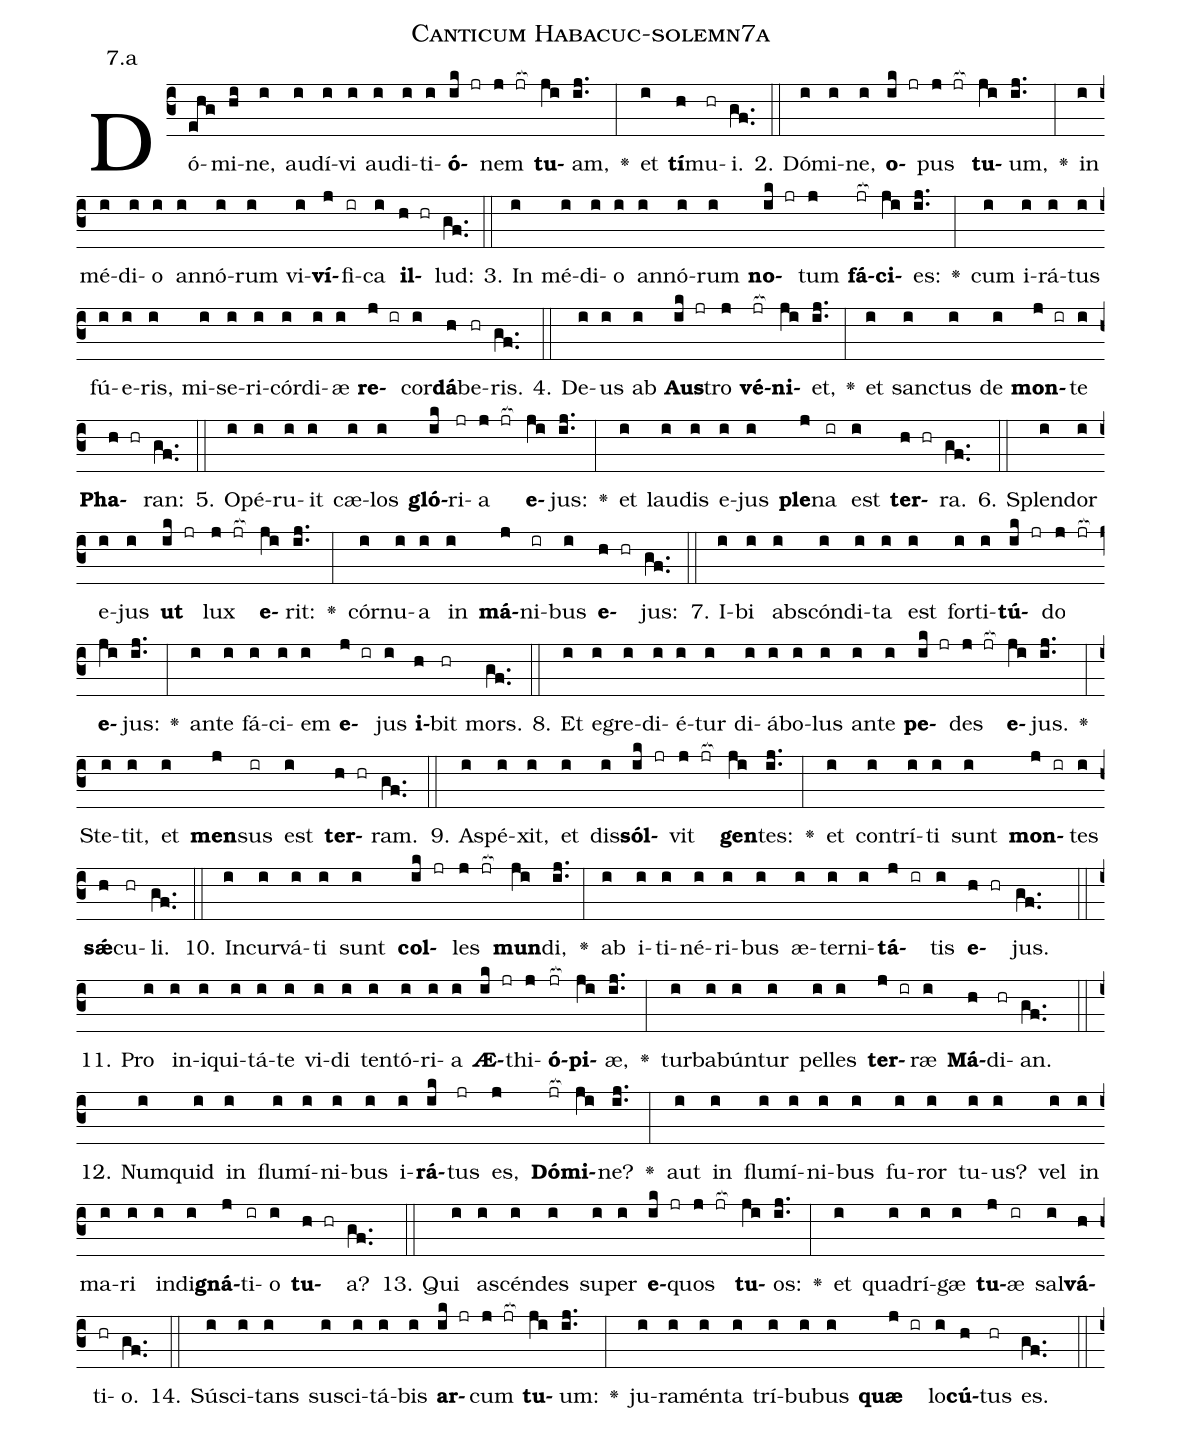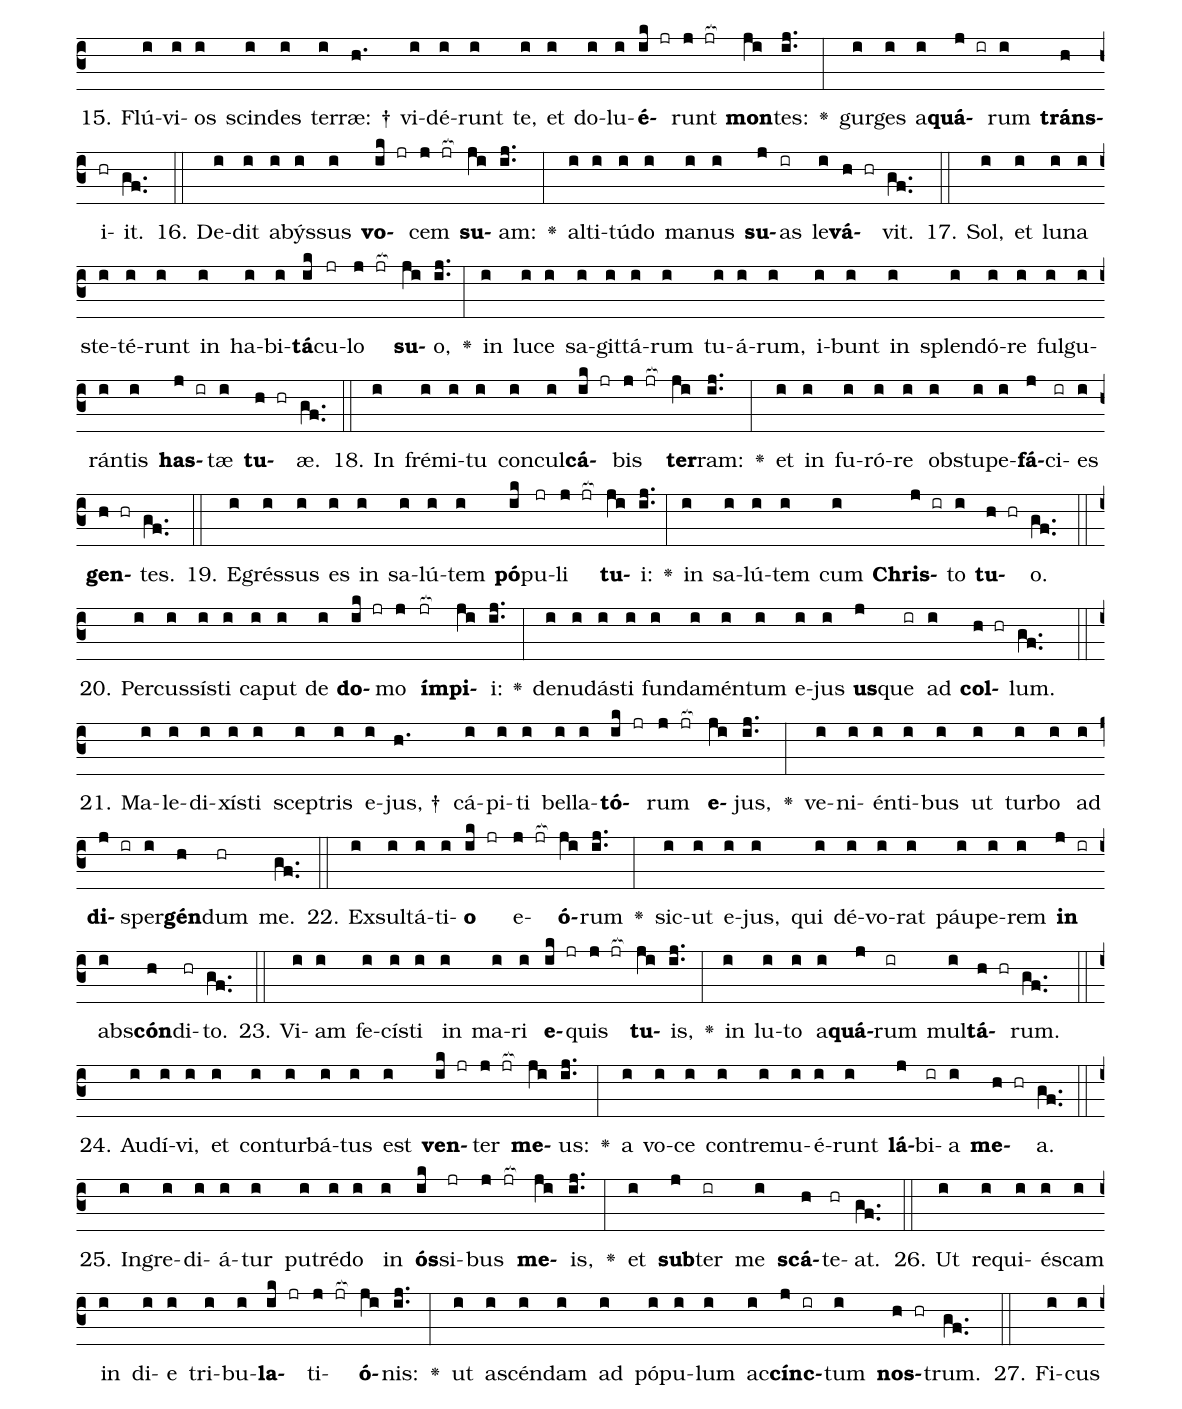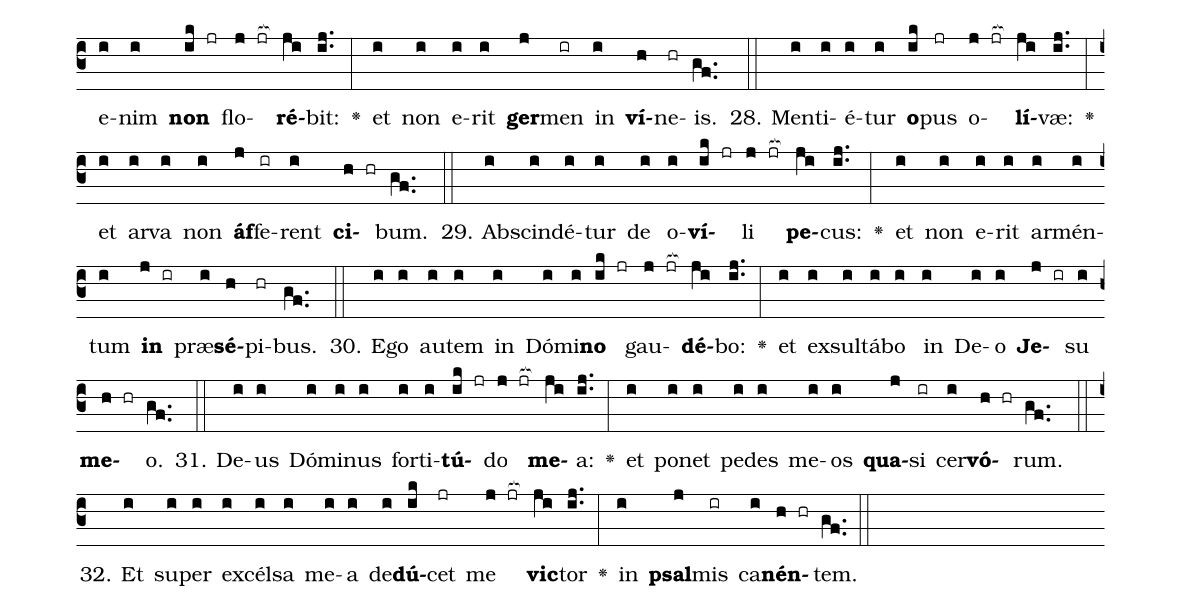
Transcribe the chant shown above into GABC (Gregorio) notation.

name: Canticum Habacuc-solemn7a;
annotation: 7.a;
%%
(c3)Dó(ehg)mi(hi)ne,(i) au(i)dí(i)vi(i) au(i)di(i)ti(i)<b>ó</b>(ik jr)nem(j jr[ocb:1{]) <b>tu</b>(ji[ocb:0}])am,(ij..) <v>\greheightstar</v>(:) et(i) <b>tí</b>(h)mu(hr)i.(gf..) (::)
2. Dó(i)mi(i)ne,(i) <b>o</b>(ik jr)pus(j jr[ocb:1{]) <b>tu</b>(ji[ocb:0}])um,(ij..) <v>\greheightstar</v>(:) in(i) mé(i)di(i)o(i) an(i)nó(i)rum(i) vi(i)<b>ví</b>(j)fi(ir)ca(i) <b>il</b>(h hr)lud:(gf..) (::)
3. In(i) mé(i)di(i)o(i) an(i)nó(i)rum(i) <b>no</b>(ik jr)tum(j) <b>fá</b>(jr[ocb:1{])<b>ci</b>(ji[ocb:0}])es:(ij..) <v>\greheightstar</v>(:) cum(i) i(i)rá(i)tus(i) fú(i)e(i)ris,(i) mi(i)se(i)ri(i)cór(i)di(i)æ(i) <b>re</b>(j ir)cor(i)<b>dá</b>(h)be(hr)ris.(gf..) (::)
4. De(i)us(i) ab(i) <b>Aus</b>(ik jr)tro(j) <b>vé</b>(jr[ocb:1{])<b>ni</b>(ji[ocb:0}])et,(ij..) <v>\greheightstar</v>(:) et(i) sanc(i)tus(i) de(i) <b>mon</b>(j ir)te(i) <b>Pha</b>(h hr)ran:(gf..) (::)
5. O(i)pé(i)ru(i)it(i) cæ(i)los(i) <b>gló</b>(ik)ri(jr)a(j jr[ocb:1{]) <b>e</b>(ji[ocb:0}])jus:(ij..) <v>\greheightstar</v>(:) et(i) lau(i)dis(i) e(i)jus(i) <b>ple</b>(j)na(ir) est(i) <b>ter</b>(h hr)ra.(gf..) (::)
6. Splen(i)dor(i) e(i)jus(i) <b>ut</b>(ik jr) lux(j jr[ocb:1{]) <b>e</b>(ji[ocb:0}])rit:(ij..) <v>\greheightstar</v>(:) cór(i)nu(i)a(i) in(i) <b>má</b>(j)ni(ir)bus(i) <b>e</b>(h hr)jus:(gf..) (::)
7. I(i)bi(i) abs(i)cón(i)di(i)ta(i) est(i) for(i)ti(i)<b>tú</b>(ik jr)do(j jr[ocb:1{]) <b>e</b>(ji[ocb:0}])jus:(ij..) <v>\greheightstar</v>(:) an(i)te(i) fá(i)ci(i)em(i) <b>e</b>(j ir)jus(i) <b>i</b>(h)bit(hr) mors.(gf..) (::)
8. Et(i) e(i)gre(i)di(i)é(i)tur(i) di(i)á(i)bo(i)lus(i) an(i)te(i) <b>pe</b>(ik jr)des(j jr[ocb:1{]) <b>e</b>(ji[ocb:0}])jus.(ij..) <v>\greheightstar</v>(:) Ste(i)tit,(i) et(i) <b>men</b>(j)sus(ir) est(i) <b>ter</b>(h hr)ram.(gf..) (::)
9. A(i)spé(i)xit,(i) et(i) dis(i)<b>sól</b>(ik jr)vit(j jr[ocb:1{]) <b>gen</b>(ji[ocb:0}])tes:(ij..) <v>\greheightstar</v>(:) et(i) con(i)trí(i)ti(i) sunt(i) <b>mon</b>(j ir)tes(i) <b>sǽ</b>(h)cu(hr)li.(gf..) (::)
10. In(i)cur(i)vá(i)ti(i) sunt(i) <b>col</b>(ik jr)les(j jr[ocb:1{]) <b>mun</b>(ji[ocb:0}])di,(ij..) <v>\greheightstar</v>(:) ab(i) i(i)ti(i)né(i)ri(i)bus(i) æ(i)ter(i)ni(i)<b>tá</b>(j ir)tis(i) <b>e</b>(h hr)jus.(gf..) (::)
11. Pro(i) in(i)i(i)qui(i)tá(i)te(i) vi(i)di(i) ten(i)tó(i)ri(i)a(i) <b>Æ</b>(ik jr)thi(j)<b>ó</b>(jr[ocb:1{])<b>pi</b>(ji[ocb:0}])æ,(ij..) <v>\greheightstar</v>(:) tur(i)ba(i)bún(i)tur(i) pel(i)les(i) <b>ter</b>(j ir)ræ(i) <b>Má</b>(h)di(hr)an.(gf..) (::)
12. Num(i)quid(i) in(i) flu(i)mí(i)ni(i)bus(i) i(i)<b>rá</b>(ik)tus(jr) es,(j) <b>Dó</b>(jr[ocb:1{])<b>mi</b>(ji[ocb:0}])ne?(ij..) <v>\greheightstar</v>(:) aut(i) in(i) flu(i)mí(i)ni(i)bus(i) fu(i)ror(i) tu(i)us?(i) vel(i) in(i) ma(i)ri(i) in(i)di(i)<b>gná</b>(j)ti(ir)o(i) <b>tu</b>(h hr)a?(gf..) (::)
13. Qui(i) a(i)scén(i)des(i) su(i)per(i) <b>e</b>(ik jr)quos(j jr[ocb:1{]) <b>tu</b>(ji[ocb:0}])os:(ij..) <v>\greheightstar</v>(:) et(i) qua(i)drí(i)gæ(i) <b>tu</b>(j)æ(ir) sal(i)<b>vá</b>(h)ti(hr)o.(gf..) (::)
14. Sú(i)sci(i)tans(i) su(i)sci(i)tá(i)bis(i) <b>ar</b>(ik jr)cum(j jr[ocb:1{]) <b>tu</b>(ji[ocb:0}])um:(ij..) <v>\greheightstar</v>(:) ju(i)ra(i)mén(i)ta(i) trí(i)bu(i)bus(i) <b>quæ</b>(j ir) lo(i)<b>cú</b>(h)tus(hr) es.(gf..) (::)
15. Flú(i)vi(i)os(i) scin(i)des(i) ter(i)ræ: †(h.) vi(i)dé(i)runt(i) te,(i) et(i) do(i)lu(i)<b>é</b>(ik jr)runt(j jr[ocb:1{]) <b>mon</b>(ji[ocb:0}])tes:(ij..) <v>\greheightstar</v>(:) gur(i)ges(i) a(i)<b>quá</b>(j ir)rum(i) <b>tráns</b>(h)i(hr)it.(gf..) (::)
16. De(i)dit(i) a(i)býs(i)sus(i) <b>vo</b>(ik jr)cem(j jr[ocb:1{]) <b>su</b>(ji[ocb:0}])am:(ij..) <v>\greheightstar</v>(:) al(i)ti(i)tú(i)do(i) ma(i)nus(i) <b>su</b>(j)as(ir) le(i)<b>vá</b>(h hr)vit.(gf..) (::)
17. Sol,(i) et(i) lu(i)na(i) ste(i)té(i)runt(i) in(i) ha(i)bi(i)<b>tá</b>(ik)cu(jr)lo(j jr[ocb:1{]) <b>su</b>(ji[ocb:0}])o,(ij..) <v>\greheightstar</v>(:) in(i) lu(i)ce(i) sa(i)git(i)tá(i)rum(i) tu(i)á(i)rum,(i) i(i)bunt(i) in(i) splen(i)dó(i)re(i) ful(i)gu(i)rán(i)tis(i) <b>has</b>(j ir)tæ(i) <b>tu</b>(h hr)æ.(gf..) (::)
18. In(i) fré(i)mi(i)tu(i) con(i)cul(i)<b>cá</b>(ik jr)bis(j jr[ocb:1{]) <b>ter</b>(ji[ocb:0}])ram:(ij..) <v>\greheightstar</v>(:) et(i) in(i) fu(i)ró(i)re(i) ob(i)stu(i)pe(i)<b>fá</b>(j)ci(ir)es(i) <b>gen</b>(h hr)tes.(gf..) (::)
19. E(i)grés(i)sus(i) es(i) in(i) sa(i)lú(i)tem(i) <b>pó</b>(ik)pu(jr)li(j jr[ocb:1{]) <b>tu</b>(ji[ocb:0}])i:(ij..) <v>\greheightstar</v>(:) in(i) sa(i)lú(i)tem(i) cum(i) <b>Chris</b>(j ir)to(i) <b>tu</b>(h hr)o.(gf..) (::)
20. Per(i)cus(i)sís(i)ti(i) ca(i)put(i) de(i) <b>do</b>(ik jr)mo(j) <b>ím</b>(jr[ocb:1{])<b>pi</b>(ji[ocb:0}])i:(ij..) <v>\greheightstar</v>(:) de(i)nu(i)dás(i)ti(i) fun(i)da(i)mén(i)tum(i) e(i)jus(i) <b>us</b>(j)que(ir) ad(i) <b>col</b>(h hr)lum.(gf..) (::)
21. Ma(i)le(i)di(i)xís(i)ti(i) scep(i)tris(i) e(i)jus, †(h.) cá(i)pi(i)ti(i) bel(i)la(i)<b>tó</b>(ik jr)rum(j jr[ocb:1{]) <b>e</b>(ji[ocb:0}])jus,(ij..) <v>\greheightstar</v>(:) ve(i)ni(i)én(i)ti(i)bus(i) ut(i) tur(i)bo(i) ad(i) <b>di</b>(j ir)sper(i)<b>gén</b>(h)dum(hr) me.(gf..) (::)
22. Ex(i)sul(i)tá(i)ti(i)<b>o</b>(ik jr) e(j jr[ocb:1{])<b>ó</b>(ji[ocb:0}])rum(ij..) <v>\greheightstar</v>(:) sic(i)ut(i) e(i)jus,(i) qui(i) dé(i)vo(i)rat(i) páu(i)pe(i)rem(i) <b>in</b>(j ir) abs(i)<b>cón</b>(h)di(hr)to.(gf..) (::)
23. Vi(i)am(i) fe(i)cís(i)ti(i) in(i) ma(i)ri(i) <b>e</b>(ik jr)quis(j jr[ocb:1{]) <b>tu</b>(ji[ocb:0}])is,(ij..) <v>\greheightstar</v>(:) in(i) lu(i)to(i) a(i)<b>quá</b>(j)rum(ir) mul(i)<b>tá</b>(h hr)rum.(gf..) (::)
24. Au(i)dí(i)vi,(i) et(i) con(i)tur(i)bá(i)tus(i) est(i) <b>ven</b>(ik jr)ter(j jr[ocb:1{]) <b>me</b>(ji[ocb:0}])us:(ij..) <v>\greheightstar</v>(:) a(i) vo(i)ce(i) con(i)tre(i)mu(i)é(i)runt(i) <b>lá</b>(j)bi(ir)a(i) <b>me</b>(h hr)a.(gf..) (::)
25. In(i)gre(i)di(i)á(i)tur(i) pu(i)tré(i)do(i) in(i) <b>ós</b>(ik)si(jr)bus(j jr[ocb:1{]) <b>me</b>(ji[ocb:0}])is,(ij..) <v>\greheightstar</v>(:) et(i) <b>sub</b>(j)ter(ir) me(i) <b>scá</b>(h)te(hr)at.(gf..) (::)
26. Ut(i) re(i)qui(i)és(i)cam(i) in(i) di(i)e(i) tri(i)bu(i)<b>la</b>(ik jr)ti(j jr[ocb:1{])<b>ó</b>(ji[ocb:0}])nis:(ij..) <v>\greheightstar</v>(:) ut(i) a(i)scén(i)dam(i) ad(i) pó(i)pu(i)lum(i) ac(i)<b>cínc</b>(j ir)tum(i) <b>nos</b>(h hr)trum.(gf..) (::)
27. Fi(i)cus(i) e(i)nim(i) <b>non</b>(ik jr) flo(j jr[ocb:1{])<b>ré</b>(ji[ocb:0}])bit:(ij..) <v>\greheightstar</v>(:) et(i) non(i) e(i)rit(i) <b>ger</b>(j)men(ir) in(i) <b>ví</b>(h)ne(hr)is.(gf..) (::)
28. Men(i)ti(i)é(i)tur(i) <b>o</b>(ik)pus(jr) o(j jr[ocb:1{])<b>lí</b>(ji[ocb:0}])væ:(ij..) <v>\greheightstar</v>(:) et(i) ar(i)va(i) non(i) <b>áf</b>(j)fe(ir)rent(i) <b>ci</b>(h hr)bum.(gf..) (::)
29. Ab(i)scin(i)dé(i)tur(i) de(i) o(i)<b>ví</b>(ik jr)li(j jr[ocb:1{]) <b>pe</b>(ji[ocb:0}])cus:(ij..) <v>\greheightstar</v>(:) et(i) non(i) e(i)rit(i) ar(i)mén(i)tum(i) <b>in</b>(j ir) præ(i)<b>sé</b>(h)pi(hr)bus.(gf..) (::)
30. E(i)go(i) au(i)tem(i) in(i) Dó(i)mi(i)<b>no</b>(ik jr) gau(j jr[ocb:1{])<b>dé</b>(ji[ocb:0}])bo:(ij..) <v>\greheightstar</v>(:) et(i) ex(i)sul(i)tá(i)bo(i) in(i) De(i)o(i) <b>Je</b>(j ir)su(i) <b>me</b>(h hr)o.(gf..) (::)
31. De(i)us(i) Dó(i)mi(i)nus(i) for(i)ti(i)<b>tú</b>(ik jr)do(j jr[ocb:1{]) <b>me</b>(ji[ocb:0}])a:(ij..) <v>\greheightstar</v>(:) et(i) po(i)net(i) pe(i)des(i) me(i)os(i) <b>qua</b>(j)si(ir) cer(i)<b>vó</b>(h hr)rum.(gf..) (::)
32. Et(i) su(i)per(i) ex(i)cél(i)sa(i) me(i)a(i) de(i)<b>dú</b>(ik)cet(jr) me(j jr[ocb:1{]) <b>vic</b>(ji[ocb:0}])tor(ij..) <v>\greheightstar</v>(:) in(i) <b>psal</b>(j)mis(ir) ca(i)<b>nén</b>(h hr)tem.(gf..) (::)
